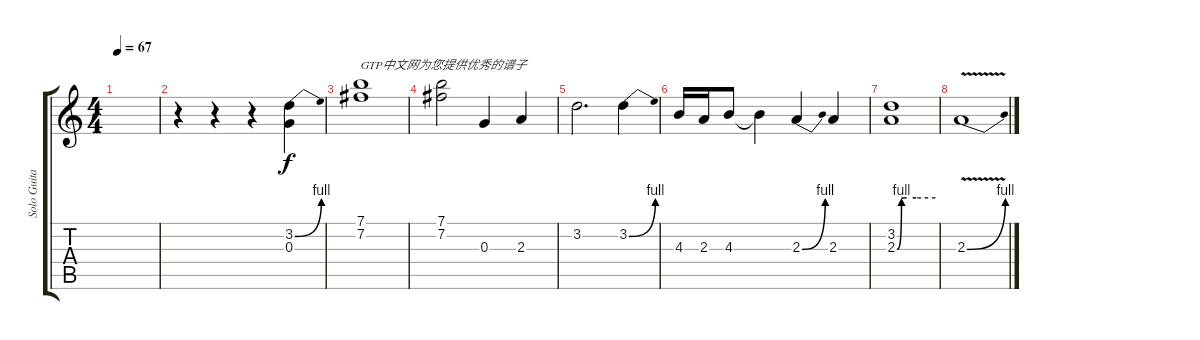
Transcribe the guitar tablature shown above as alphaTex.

\track ("Solo Guitar" "Solo Guita") {instrument overdrivenguitar}
\staff {score tabs}
\tuning (E4 B3 G3 D3 A2 E2) {hide}
\ts (4 4)
\tempo 67
\clef g2
\ks c
|
r.4 r.4 r.4 (3.2{be (bend 0 0 60 4)} 0.3).4 |
(7.1 7.2).1{txt "GTP中文网为您提供优秀的谱子"} |
(7.1 7.2).2 0.3.4 2.3.4 |
3.2.2{d} 3.2{be (bend 0 0 60 4)}.4 |
4.3.16 2.3.16 4.3.8 4.3{t}.4 2.3{be (bend 0 0 60 4)}.4 2.3.4 |
(3.2 2.3{be (custom 0 0 7 4 15 4 30 4 60 4)}).1 |
2.3{be (bend 0 0 60 4) v}.1
